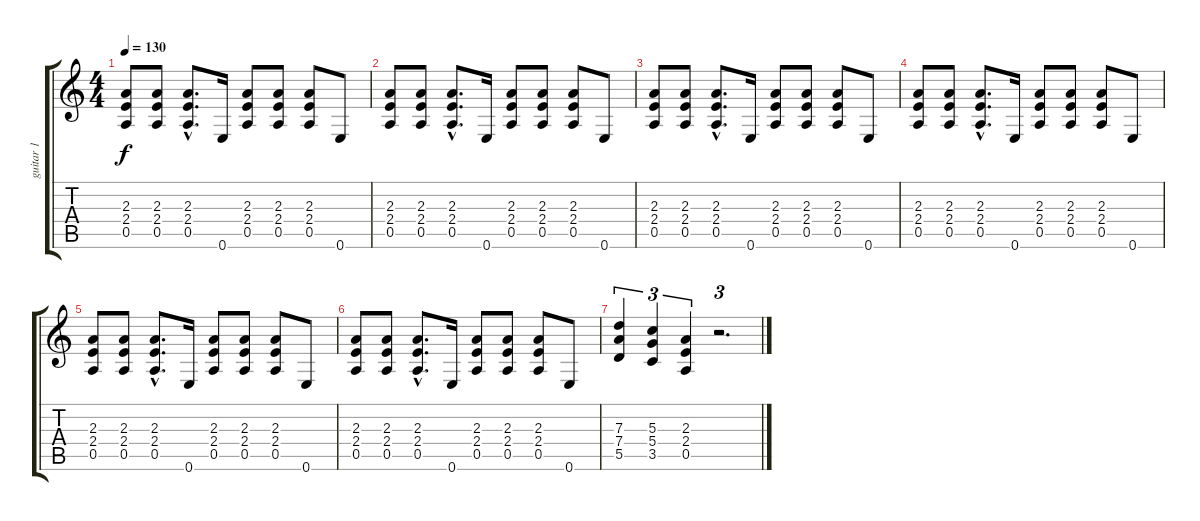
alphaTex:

\track ("guitar 1" "guitar 1") {instrument overdrivenguitar}
\staff {score tabs}
\tuning (E4 B3 G3 D3 A2 E2) {hide}
\ts (4 4)
\tempo 130
\clef g2
\ks c
(2.3 2.4 0.5).8{dy f} (2.3 2.4 0.5).8 (2.3{hac} 2.4{hac} 0.5{hac}).8{d} 0.6.16 (2.3 2.4 0.5).8 (2.3 2.4 0.5).8 (2.3 2.4 0.5).8 0.6.8 |
(2.3 2.4 0.5).8 (2.3 2.4 0.5).8 (2.3{hac} 2.4{hac} 0.5{hac}).8{d} 0.6.16 (2.3 2.4 0.5).8 (2.3 2.4 0.5).8 (2.3 2.4 0.5).8 0.6.8 |
(2.3 2.4 0.5).8 (2.3 2.4 0.5).8 (2.3{hac} 2.4{hac} 0.5{hac}).8{d} 0.6.16 (2.3 2.4 0.5).8 (2.3 2.4 0.5).8 (2.3 2.4 0.5).8 0.6.8 |
(2.3 2.4 0.5).8 (2.3 2.4 0.5).8 (2.3{hac} 2.4{hac} 0.5{hac}).8{d} 0.6.16 (2.3 2.4 0.5).8 (2.3 2.4 0.5).8 (2.3 2.4 0.5).8 0.6.8 |
(2.3 2.4 0.5).8 (2.3 2.4 0.5).8 (2.3{hac} 2.4{hac} 0.5{hac}).8{d} 0.6.16 (2.3 2.4 0.5).8 (2.3 2.4 0.5).8 (2.3 2.4 0.5).8 0.6.8 |
(2.3 2.4 0.5).8 (2.3 2.4 0.5).8 (2.3{hac} 2.4{hac} 0.5{hac}).8{d} 0.6.16 (2.3 2.4 0.5).8 (2.3 2.4 0.5).8 (2.3 2.4 0.5).8 0.6.8 |
(7.3 7.4 5.5).4{tu (3 2)} (5.3 5.4 3.5).4{tu (3 2)} (2.3 2.4 0.5).4{tu (3 2)} r.2{d tu (3 2)}
